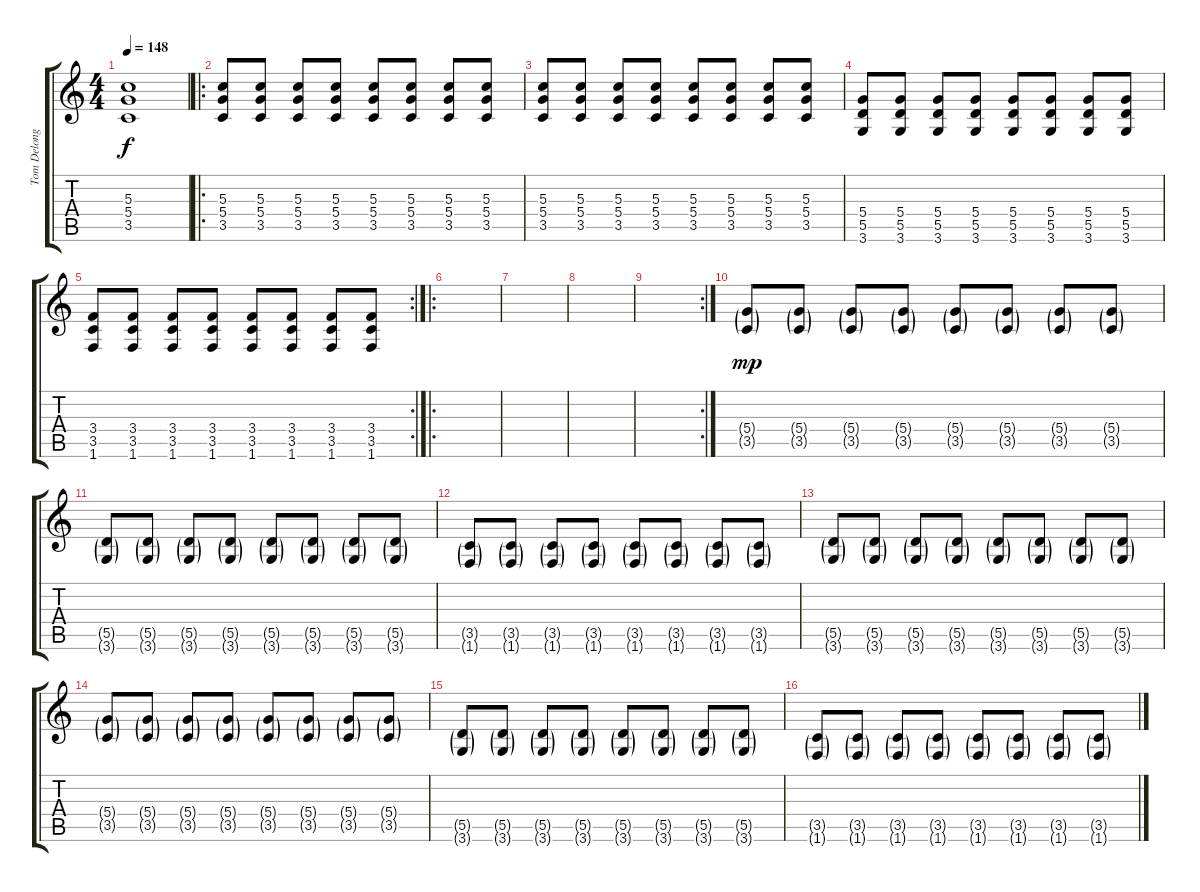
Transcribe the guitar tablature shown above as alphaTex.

\track ("Tom Delong (Distortion 1)" "Tom Delong") {instrument distortionguitar}
\staff {score tabs}
\tuning (E4 B3 G3 D3 A2 E2) {hide}
\ts (4 4)
\tempo 148
\clef g2
\ks c
(5.3{t} 5.4{t} 3.5{t}).1{dy f} |
\ro
(5.3 5.4 3.5).8 (5.3 5.4 3.5).8 (5.3 5.4 3.5).8 (5.3 5.4 3.5).8 (5.3 5.4 3.5).8 (5.3 5.4 3.5).8 (5.3 5.4 3.5).8 (5.3 5.4 3.5).8 |
(5.3 5.4 3.5).8 (5.3 5.4 3.5).8 (5.3 5.4 3.5).8 (5.3 5.4 3.5).8 (5.3 5.4 3.5).8 (5.3 5.4 3.5).8 (5.3 5.4 3.5).8 (5.3 5.4 3.5).8 |
(5.4 5.5 3.6).8 (5.4 5.5 3.6).8 (5.4 5.5 3.6).8 (5.4 5.5 3.6).8 (5.4 5.5 3.6).8 (5.4 5.5 3.6).8 (5.4 5.5 3.6).8 (5.4 5.5 3.6).8 |
\rc 2
(3.4 3.5 1.6).8 (3.4 3.5 1.6).8 (3.4 3.5 1.6).8 (3.4 3.5 1.6).8 (3.4 3.5 1.6).8 (3.4 3.5 1.6).8 (3.4 3.5 1.6).8 (3.4 3.5 1.6).8 |
\ro
|
|
|
\rc 2
|
(5.4{g} 3.5{g}).8{dy mp} (5.4{g} 3.5{g}).8 (5.4{g} 3.5{g}).8 (5.4{g} 3.5{g}).8 (5.4{g} 3.5{g}).8 (5.4{g} 3.5{g}).8 (5.4{g} 3.5{g}).8 (5.4{g} 3.5{g}).8 |
(5.5{g} 3.6{g}).8 (5.5{g} 3.6{g}).8 (5.5{g} 3.6{g}).8 (5.5{g} 3.6{g}).8 (5.5{g} 3.6{g}).8 (5.5{g} 3.6{g}).8 (5.5{g} 3.6{g}).8 (5.5{g} 3.6{g}).8 |
(3.5{g} 1.6{g}).8 (3.5{g} 1.6{g}).8 (3.5{g} 1.6{g}).8 (3.5{g} 1.6{g}).8 (3.5{g} 1.6{g}).8 (3.5{g} 1.6{g}).8 (3.5{g} 1.6{g}).8 (3.5{g} 1.6{g}).8 |
(5.5{g} 3.6{g}).8 (5.5{g} 3.6{g}).8 (5.5{g} 3.6{g}).8 (5.5{g} 3.6{g}).8 (5.5{g} 3.6{g}).8 (5.5{g} 3.6{g}).8 (5.5{g} 3.6{g}).8 (5.5{g} 3.6{g}).8 |
(5.4{g} 3.5{g}).8 (5.4{g} 3.5{g}).8 (5.4{g} 3.5{g}).8 (5.4{g} 3.5{g}).8 (5.4{g} 3.5{g}).8 (5.4{g} 3.5{g}).8 (5.4{g} 3.5{g}).8 (5.4{g} 3.5{g}).8 |
(5.5{g} 3.6{g}).8 (5.5{g} 3.6{g}).8 (5.5{g} 3.6{g}).8 (5.5{g} 3.6{g}).8 (5.5{g} 3.6{g}).8 (5.5{g} 3.6{g}).8 (5.5{g} 3.6{g}).8 (5.5{g} 3.6{g}).8 |
(3.5{g} 1.6{g}).8 (3.5{g} 1.6{g}).8 (3.5{g} 1.6{g}).8 (3.5{g} 1.6{g}).8 (3.5{g} 1.6{g}).8 (3.5{g} 1.6{g}).8 (3.5{g} 1.6{g}).8 (3.5{g} 1.6{g}).8
